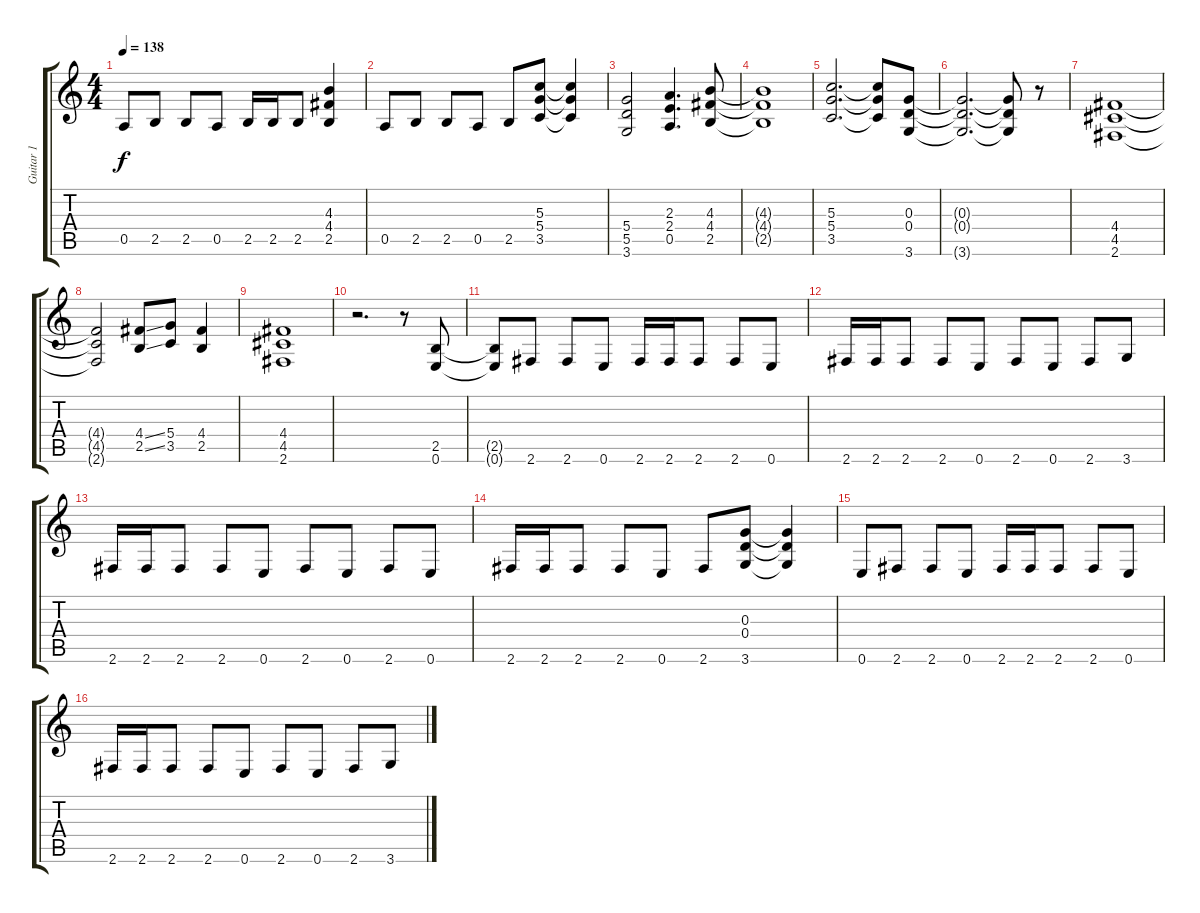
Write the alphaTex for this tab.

\track ("Guitar 1" "Guitar 1") {instrument overdrivenguitar}
\staff {score tabs}
\tuning (E4 B3 G3 D3 A2 E2) {hide}
\ts (4 4)
\tempo 138
\clef g2
\ks c
0.5.8{dy f} 2.5.8 2.5.8 0.5.8 2.5.16 2.5.16 2.5.8 (4.3 4.4 2.5).4 |
0.5.8 2.5.8 2.5.8 0.5.8 2.5.8 (5.3 5.4 3.5).8 (5.3{t} 5.4{t} 3.5{t}).4 |
(5.4 5.5 3.6).2 (2.3 2.4 0.5).4{d} (4.3 4.4 2.5).8 |
(4.3{t} 4.4{t} 2.5{t}).1 |
(5.3 5.4 3.5).2{d} (5.3{t} 5.4{t} 3.5{t}).8 (0.3 0.4 3.6).8 |
(0.3{t} 0.4{t} 3.6{t}).2{d} (0.3{t} 0.4{t} 3.6{t}).8 r.8 |
(4.4 4.5 2.6).1 |
(4.4{t} 4.5{t} 2.6{t}).2 (4.4{ss} 2.5{ss}).8 (5.4 3.5).8 (4.4 2.5).4 |
(4.4 4.5 2.6).1 |
r.2{d} r.8 (2.5 0.6).8 |
(2.5{t} 0.6{t}).8 2.6.8 2.6.8 0.6.8 2.6.16 2.6.16 2.6.8 2.6.8 0.6.8 |
2.6.16 2.6.16 2.6.8 2.6.8 0.6.8 2.6.8 0.6.8 2.6.8 3.6.8 |
2.6.16 2.6.16 2.6.8 2.6.8 0.6.8 2.6.8 0.6.8 2.6.8 0.6.8 |
2.6.16 2.6.16 2.6.8 2.6.8 0.6.8 2.6.8 (0.3 0.4 3.6).8 (0.3{t} 0.4{t} 3.6{t}).4 |
0.6.8 2.6.8 2.6.8 0.6.8 2.6.16 2.6.16 2.6.8 2.6.8 0.6.8 |
2.6.16 2.6.16 2.6.8 2.6.8 0.6.8 2.6.8 0.6.8 2.6.8 3.6.8
